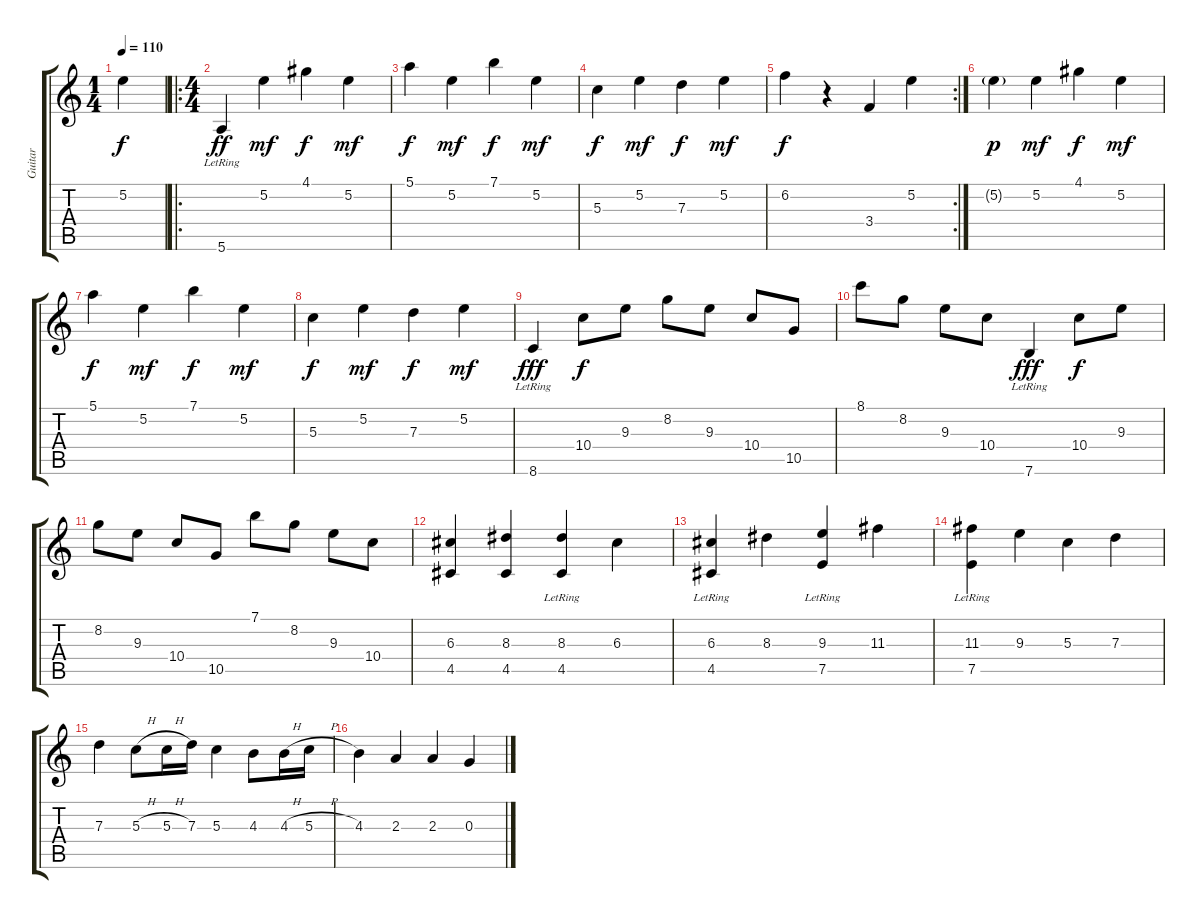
\track ("Guitar" "Guitar") {instrument electricguitarjazz}
\staff {score tabs}
\tuning (E4 B3 G3 D3 A2 E2) {hide}
\ts (1 4)
\tempo 110
\clef g2
\ks c
5.2.4{dy f} |
\ro
\ts (4 4)
5.6{lr}.4{dy ff volume 8} 5.2.4{dy mf} 4.1.4{dy f} 5.2.4{dy mf} |
5.1.4{dy f} 5.2.4{dy mf} 7.1.4{dy f} 5.2.4{dy mf} |
5.3.4{dy f} 5.2.4{dy mf} 7.3.4{dy f} 5.2.4{dy mf} |
\rc 2
6.2.4{dy f} r.4 3.4.4 5.2.4 |
5.2{g}.4{dy p} 5.2.4{dy mf} 4.1.4{dy f} 5.2.4{dy mf} |
5.1.4{dy f} 5.2.4{dy mf} 7.1.4{dy f} 5.2.4{dy mf} |
5.3.4{dy f} 5.2.4{dy mf} 7.3.4{dy f} 5.2.4{dy mf} |
8.6{lr}.4{dy fff} 10.4.8{dy f} 9.3.8 8.2.8 9.3.8 10.4.8 10.5.8 |
8.1.8 8.2.8 9.3.8 10.4.8 7.6{lr}.4{dy fff} 10.4.8{dy f} 9.3.8 |
8.2.8 9.3.8 10.4.8 10.5.8 7.1.8 8.2.8 9.3.8 10.4.8 |
(6.3 4.5).4{volume 14} (8.3 4.5).4 (8.3 4.5{lr}).4 6.3.4 |
(6.3 4.5{lr}).4 8.3.4 (9.3 7.5{lr}).4 11.3.4 |
(11.3 7.5{lr}).4 9.3.4 5.3.4 7.3.4 |
7.3.4 5.3{h}.8 5.3{h}.16 7.3.16 5.3.4 4.3.8 4.3{h}.16 5.3{h}.16 |
4.3.4 2.3.4 2.3.4 0.3.4
